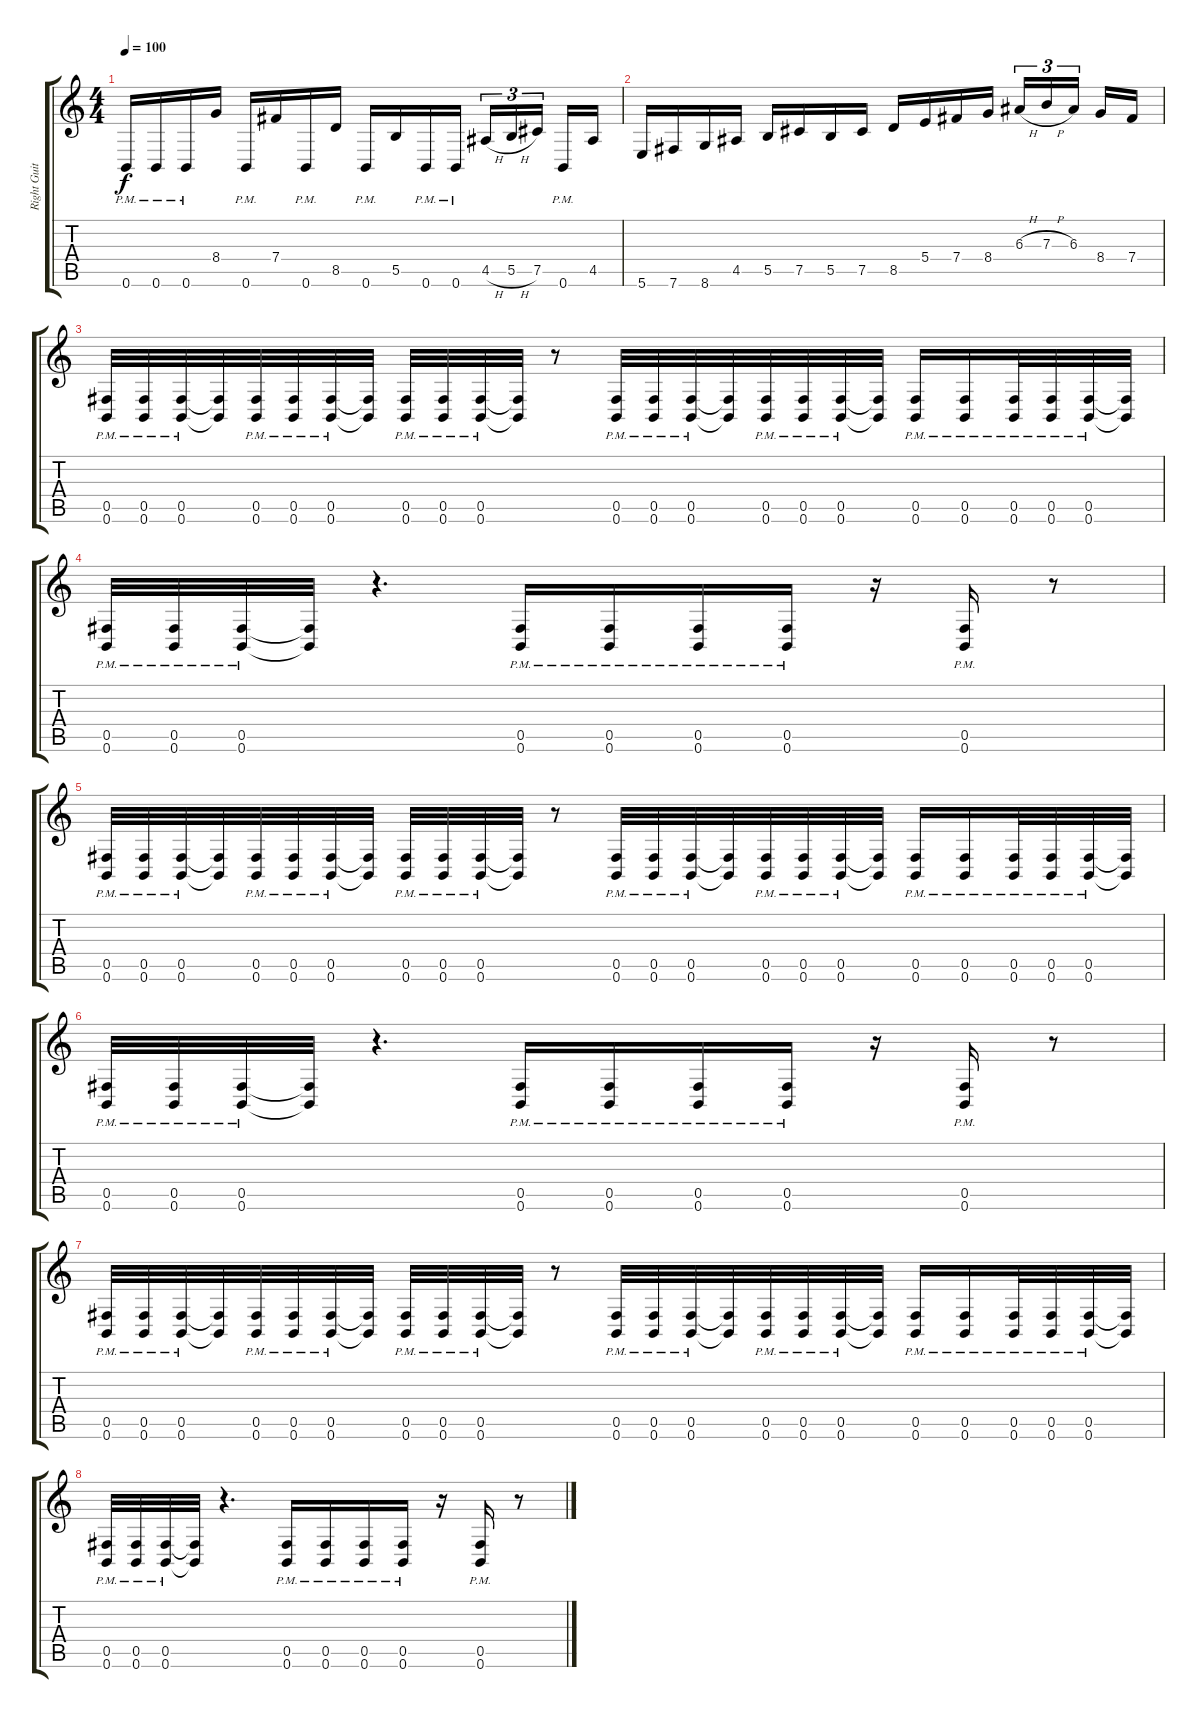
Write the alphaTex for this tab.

\track ("Right Guitar" "Right Guit") {instrument distortionguitar}
\staff {score tabs}
\tuning (Db4 Ab3 E3 B2 Gb2 B1) {hide}
\ts (4 4)
\tempo 100
\clef g2
\ks c
0.6{pm}.16{dy f} 0.6{pm}.16 0.6{pm}.16 8.4.16 0.6{pm}.16 7.4.16 0.6{pm}.16 8.5.16 0.6{pm}.16 5.5.16 0.6{pm}.16 0.6{pm}.16 4.5{h}.16{tu (3 2)} 5.5{h}.16{tu (3 2)} 7.5.16{tu (3 2) beam splitsecondary} 0.6{pm}.16 4.5.16 |
5.6.16 7.6.16 8.6.16 4.5.16 5.5.16 7.5.16 5.5.16 7.5.16 8.5.16 5.4.16 7.4.16 8.4.16 6.3{h}.16{tu (3 2)} 7.3{h}.16{tu (3 2)} 6.3.16{tu (3 2) beam splitsecondary} 8.4.16 7.4.16 |
(0.5{pm} 0.6{pm}).32 (0.5{pm} 0.6{pm}).32 (0.5{pm} 0.6{pm}).32 (0.5{t} 0.6{t}).32 (0.5{pm} 0.6{pm}).32 (0.5{pm} 0.6{pm}).32 (0.5{pm} 0.6{pm}).32 (0.5{t} 0.6{t}).32 (0.5{pm} 0.6{pm}).32 (0.5{pm} 0.6{pm}).32 (0.5{pm} 0.6{pm}).32 (0.5{t} 0.6{t}).32 r.8 (0.5{pm} 0.6{pm}).32 (0.5{pm} 0.6{pm}).32 (0.5{pm} 0.6{pm}).32 (0.5{t} 0.6{t}).32 (0.5{pm} 0.6{pm}).32 (0.5{pm} 0.6{pm}).32 (0.5{pm} 0.6{pm}).32 (0.5{t} 0.6{t}).32 (0.5{pm} 0.6{pm}).16 (0.5{pm} 0.6{pm}).16 (0.5{pm} 0.6{pm}).32 (0.5{pm} 0.6{pm}).32 (0.5{pm} 0.6{pm}).32 (0.5{t} 0.6{t}).32 |
(0.5{pm} 0.6{pm}).32 (0.5{pm} 0.6{pm}).32 (0.5{pm} 0.6{pm}).32 (0.5{t} 0.6{t}).32 r.4{d} (0.5{pm} 0.6{pm}).16 (0.5{pm} 0.6{pm}).16 (0.5{pm} 0.6{pm}).16 (0.5{pm} 0.6{pm}).16 r.16 (0.5{pm} 0.6{pm}).16 r.8 |
(0.5{pm} 0.6{pm}).32 (0.5{pm} 0.6{pm}).32 (0.5{pm} 0.6{pm}).32 (0.5{t} 0.6{t}).32 (0.5{pm} 0.6{pm}).32 (0.5{pm} 0.6{pm}).32 (0.5{pm} 0.6{pm}).32 (0.5{t} 0.6{t}).32 (0.5{pm} 0.6{pm}).32 (0.5{pm} 0.6{pm}).32 (0.5{pm} 0.6{pm}).32 (0.5{t} 0.6{t}).32 r.8 (0.5{pm} 0.6{pm}).32 (0.5{pm} 0.6{pm}).32 (0.5{pm} 0.6{pm}).32 (0.5{t} 0.6{t}).32 (0.5{pm} 0.6{pm}).32 (0.5{pm} 0.6{pm}).32 (0.5{pm} 0.6{pm}).32 (0.5{t} 0.6{t}).32 (0.5{pm} 0.6{pm}).16 (0.5{pm} 0.6{pm}).16 (0.5{pm} 0.6{pm}).32 (0.5{pm} 0.6{pm}).32 (0.5{pm} 0.6{pm}).32 (0.5{t} 0.6{t}).32 |
(0.5{pm} 0.6{pm}).32 (0.5{pm} 0.6{pm}).32 (0.5{pm} 0.6{pm}).32 (0.5{t} 0.6{t}).32 r.4{d} (0.5{pm} 0.6{pm}).16 (0.5{pm} 0.6{pm}).16 (0.5{pm} 0.6{pm}).16 (0.5{pm} 0.6{pm}).16 r.16 (0.5{pm} 0.6{pm}).16 r.8 |
(0.5{pm} 0.6{pm}).32 (0.5{pm} 0.6{pm}).32 (0.5{pm} 0.6{pm}).32 (0.5{t} 0.6{t}).32 (0.5{pm} 0.6{pm}).32 (0.5{pm} 0.6{pm}).32 (0.5{pm} 0.6{pm}).32 (0.5{t} 0.6{t}).32 (0.5{pm} 0.6{pm}).32 (0.5{pm} 0.6{pm}).32 (0.5{pm} 0.6{pm}).32 (0.5{t} 0.6{t}).32 r.8 (0.5{pm} 0.6{pm}).32 (0.5{pm} 0.6{pm}).32 (0.5{pm} 0.6{pm}).32 (0.5{t} 0.6{t}).32 (0.5{pm} 0.6{pm}).32 (0.5{pm} 0.6{pm}).32 (0.5{pm} 0.6{pm}).32 (0.5{t} 0.6{t}).32 (0.5{pm} 0.6{pm}).16 (0.5{pm} 0.6{pm}).16 (0.5{pm} 0.6{pm}).32 (0.5{pm} 0.6{pm}).32 (0.5{pm} 0.6{pm}).32 (0.5{t} 0.6{t}).32 |
(0.5{pm} 0.6{pm}).32 (0.5{pm} 0.6{pm}).32 (0.5{pm} 0.6{pm}).32 (0.5{t} 0.6{t}).32 r.4{d} (0.5{pm} 0.6{pm}).16 (0.5{pm} 0.6{pm}).16 (0.5{pm} 0.6{pm}).16 (0.5{pm} 0.6{pm}).16 r.16 (0.5{pm} 0.6{pm}).16 r.8
